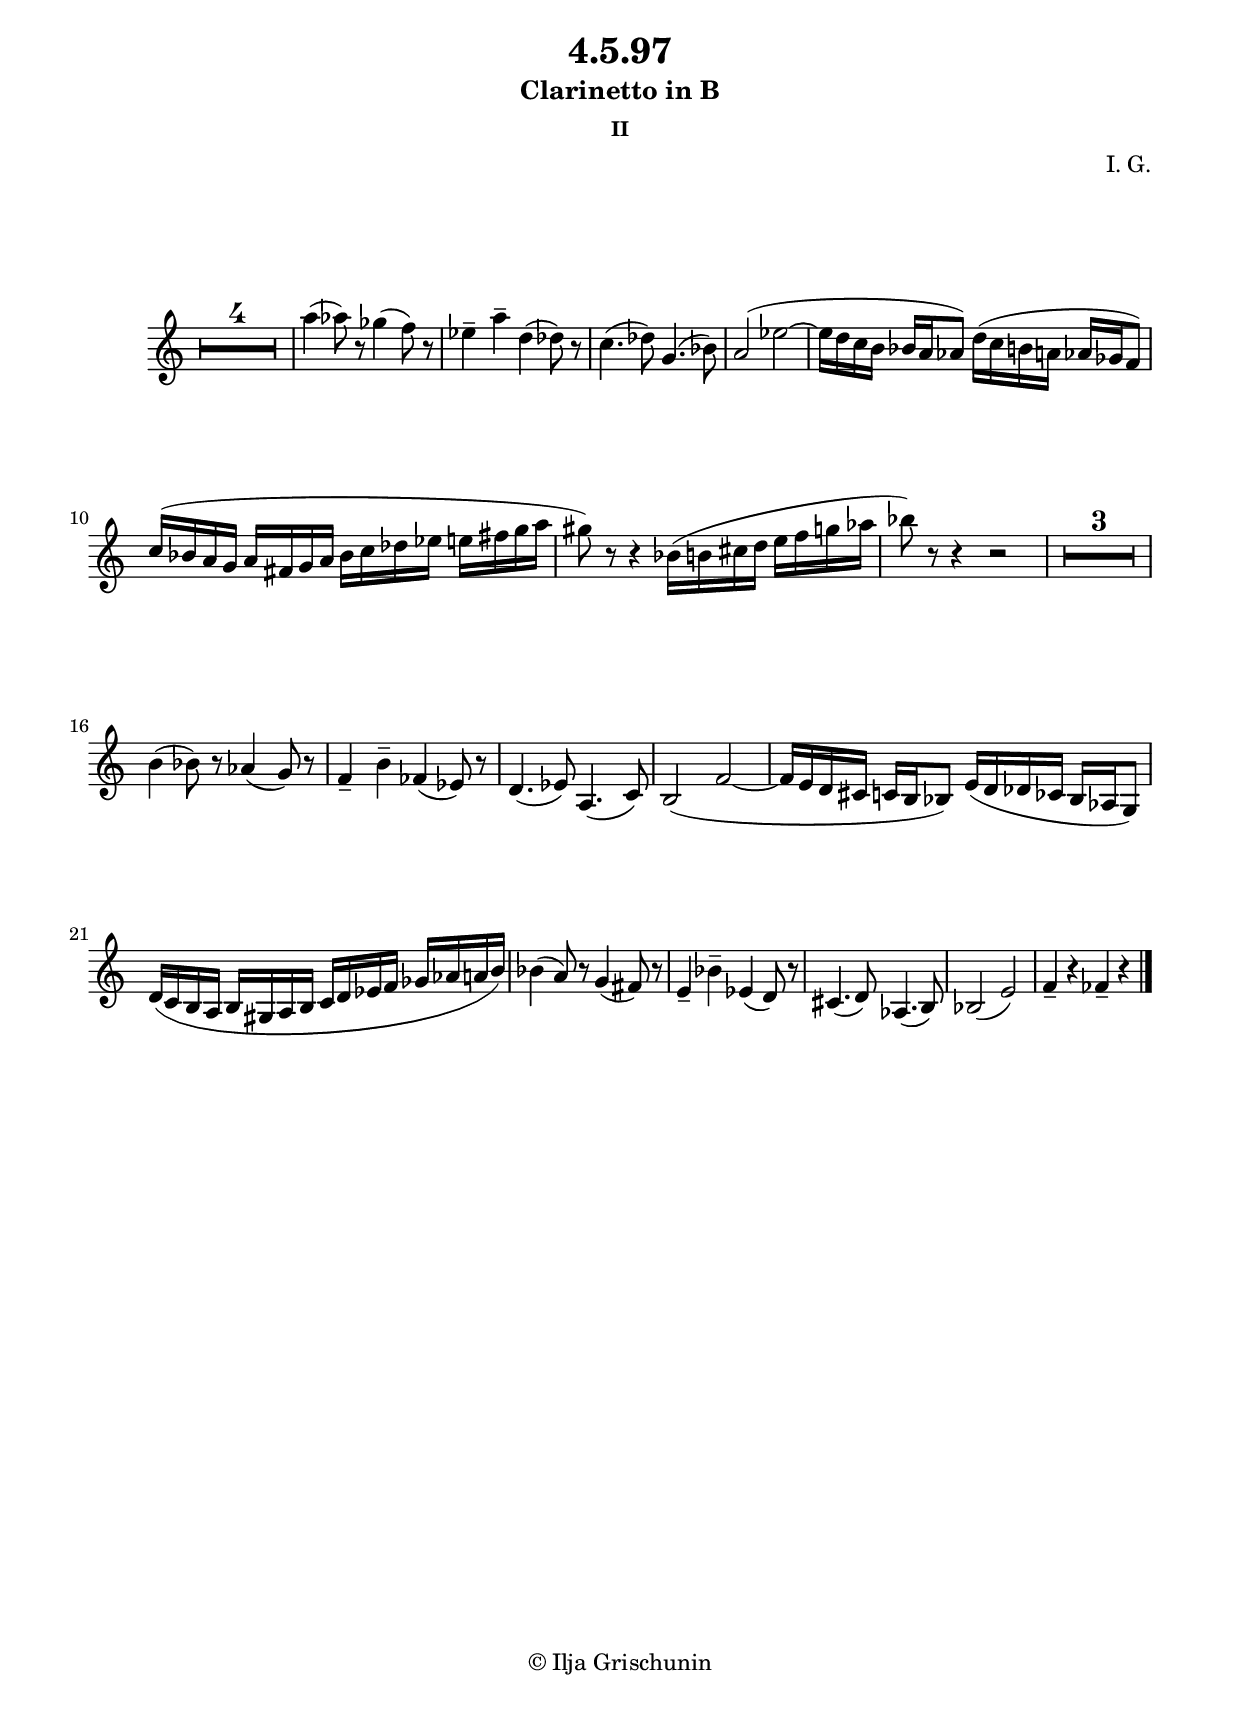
\version "2.19.15"
%\version "2.18.0"

\language "deutsch"

\header {
  title = "4.5.97"
  %meter = "Rubato"
  subtitle = "Clarinetto in B"
  subsubtitle = "II"
  composer = "I. G."
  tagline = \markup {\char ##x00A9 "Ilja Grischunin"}
}

\paper {
  #(set-paper-size "a4")
  top-system-spacing.basic-distance = #20
  top-markup-spacing.basic-distance = #5
  markup-system-spacing.basic-distance = #30
  system-system-spacing.basic-distance = #20
  last-bottom-spacing.basic-distance = #20
  left-margin = 15
  right-margin = 15
  %two-sided = ##t
  %inner-margin = 25
  %outer-margin = 15
}

\layout {
  indent = 10
  \context {
    \Score
    %\remove "Bar_number_engraver"
  }
}

\version "2.19.15"
%\version "2.18.0"

\language "deutsch"

clarinetZweiMusic = \relative {
  \clef treble
  \omit Staff.TimeSignature
  \compressFullBarRests
  \override MultiMeasureRest.expand-limit = #2
  R1*4 a''4( as8) r ges4( f8) r es4-- a-- d,( des8) r c4.( des8) g,4.( b8)
  a2( es'~ es16 d c h b a as8) d16( c h a as ges f8)
  c'16( b a g a fis g a b c des es e fis g a gis8) r r4 b,16( h cis d e f g as
  b8) r r4 r2 R1*3 h,4( b8) r as4( g8) r f4-- h-- fes( es8) r d4.( es8) a,4.( c8)
  h2( f'~ f16 e d cis c h b8) e16( d des ces b as g8)
  d'16( c h a h gis a h c d es f ges as a h) b4( a8) r g4( fis8) r
  e4-- b'-- es,( d8) r cis4.( d8) as4.( h8) b2( e) f4-- r fes-- r
  \bar "|."
}


\score {
  \new Staff
  %\transpose c' b
  \clarinetZweiMusic
}